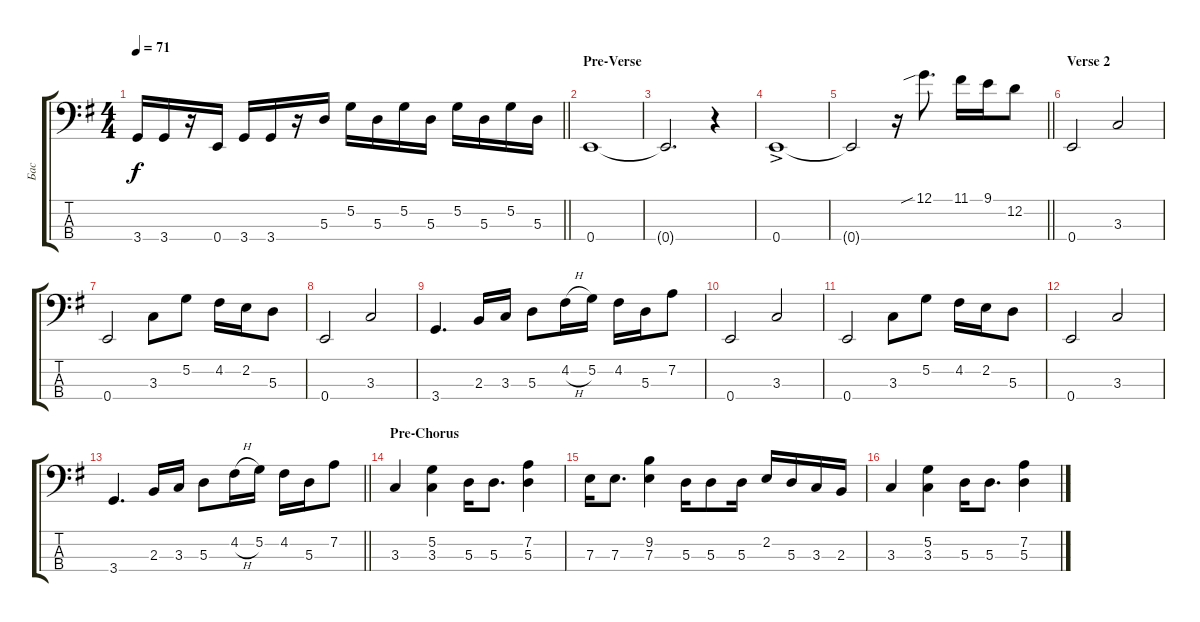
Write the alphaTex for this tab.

\track ("Бас" "Бас") {instrument electricbassfinger}
\staff {score tabs}
\tuning (G2 D2 A1 E1) {hide}
\ts (4 4)
\tempo 71
\clef f4
\barLineRight lightlight
\ks eminor
3.4.16{dy f} 3.4.16 r.16 0.4.16 3.4.16 3.4.16 r.16 5.3.16 5.2.16 5.3.16 5.2.16 5.3.16 5.2.16 5.3.16 5.2.16 5.3.16 |
\section ("" "Pre-Verse")
0.4.1 |
0.4{t}.2{d} r.4 |
0.4{ac}.1 |
\barLineRight lightlight
0.4{t}.2 r.16 12.1{sib}.8{d} 11.1.16 9.1.16 12.2.8 |
\section ("" "Verse 2")
0.4.2 3.3.2 |
0.4.2 3.3.8 5.2.8 4.2.16 2.2.16 5.3.8 |
0.4.2 3.3.2 |
3.4.4{d} 2.3.16 3.3.16 5.3.8 4.2{h}.16 5.2.16 4.2.16 5.3.16 7.2.8 |
0.4.2 3.3.2 |
0.4.2 3.3.8 5.2.8 4.2.16 2.2.16 5.3.8 |
0.4.2 3.3.2 |
\barLineRight lightlight
3.4.4{d} 2.3.16 3.3.16 5.3.8 4.2{h}.16 5.2.16 4.2.16 5.3.16 7.2.8 |
\section ("" "Pre-Chorus")
3.3.4 (5.2 3.3).4 5.3.16 5.3.8{d} (7.2 5.3).4 |
7.3.16 7.3.8{d} (9.2 7.3).4 5.3.16 5.3.8 5.3.16 2.2.16 5.3.16 3.3.16 2.3.16 |
3.3.4 (5.2 3.3).4 5.3.16 5.3.8{d} (7.2 5.3).4
